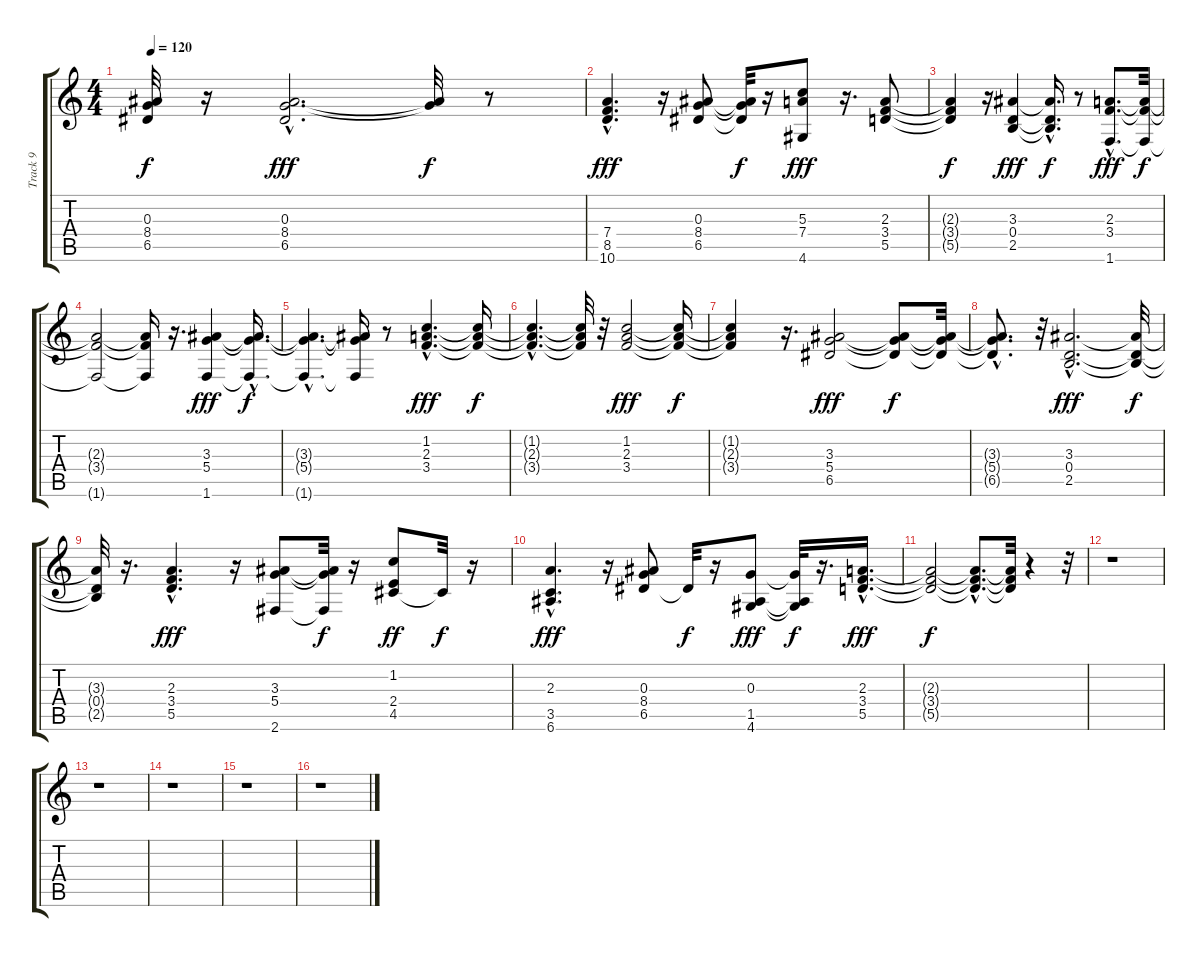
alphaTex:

\track ("Track 9" "Track 9") {instrument electricguitarmuted}
\staff {score tabs}
\tuning (E4 B3 G3 D3 A2 E2) {hide}
\ts (4 4)
\tempo 120
\clef g2
\ks c
(0.3{t} 8.4{t} 6.5{t}).32{dy f} r.16 (0.3{hac} 8.4{hac} 6.5{hac}).2{d dy fff} (0.3{t} 8.4{t}).32{dy f} r.8 |
(7.4{hac} 8.5{hac} 10.6{hac}).4{d dy fff} r.16 (0.3 8.4 6.5).8 (0.3{t} 8.4{t} 6.5{t}).32{dy f} r.16 (5.3 7.4 4.6).8{dy fff} r.16{d} (2.3 3.4 5.5).8 |
(2.3{t} 3.4{t} 5.5{t}).4{dy f} r.16 (3.3 0.4 2.5).4{dy fff} (3.3{hac t} 0.4{hac t} 2.5{hac t}).16{d dy f} r.8 (2.3{hac} 3.4{hac} 1.6{hac}).8{d dy fff} (2.3{t} 3.4{t} 1.6{t}).32{dy f} |
(2.3{t} 3.4{t} 1.6{t}).2 (2.3{t} 3.4{t} 1.6{t}).16 r.16{d} (3.3 5.4 1.6).4{dy fff} (3.3{hac t} 5.4{hac t} 1.6{hac t}).16{d dy f} |
(3.3{hac t} 5.4{hac t} 1.6{hac t}).4{d} (3.3{t} 5.4{t} 1.6{t}).16 r.8 (1.2{hac} 2.3{hac} 3.4{hac}).4{d dy fff} (1.2{t} 2.3{t} 3.4{t}).16{dy f} |
(1.2{hac t} 2.3{hac t} 3.4{hac t}).4{d} (1.2{t} 2.3{t} 3.4{t}).32 r.32 (1.2 2.3 3.4).2{dy fff} (1.2{t} 2.3{t} 3.4{t}).16{dy f} |
(1.2{t} 2.3{t} 3.4{t}).4 r.16{d} (3.3 5.4 6.5).2{dy fff} (3.3{t} 5.4{t} 6.5{t}).8{dy f} (3.3{t} 5.4{t} 6.5{t}).32 |
(3.3{hac t} 5.4{hac t} 6.5{hac t}).8{d} r.32 (3.3{hac} 0.4{hac} 2.5{hac}).2{d dy fff} (3.3{t} 0.4{t} 2.5{t}).32{dy f} |
(3.3{t} 0.4{t} 2.5{t}).32 r.16{d} (2.3{hac} 3.4{hac} 5.5{hac}).4{d dy fff} r.16 (3.3 5.4 2.6).8 (3.3{t} 5.4{t} 2.6{t}).32{dy f} r.16 (1.2 2.4 4.5).8{dy ff} 4.5{t}.32{dy f} r.16 |
(2.3{hac} 3.5{hac} 6.6{hac}).4{d dy fff} r.16 (0.3 8.4 6.5).8 6.5{t}.32{dy f} r.16 (0.3 1.5 4.6).8{dy fff} (0.3{t} 1.5{t} 4.6{t}).32{dy f} r.16{d} (2.3{hac} 3.4{hac} 5.5{hac}).16{d dy fff} |
(2.3{t} 3.4{t} 5.5{t}).2{dy f} (2.3{hac t} 3.4{hac t} 5.5{hac t}).8{d} (2.3{t} 3.4{t} 5.5{t}).32 r.4 r.32 |
r.1 |
r.1 |
r.1 |
r.1 |
r.1
